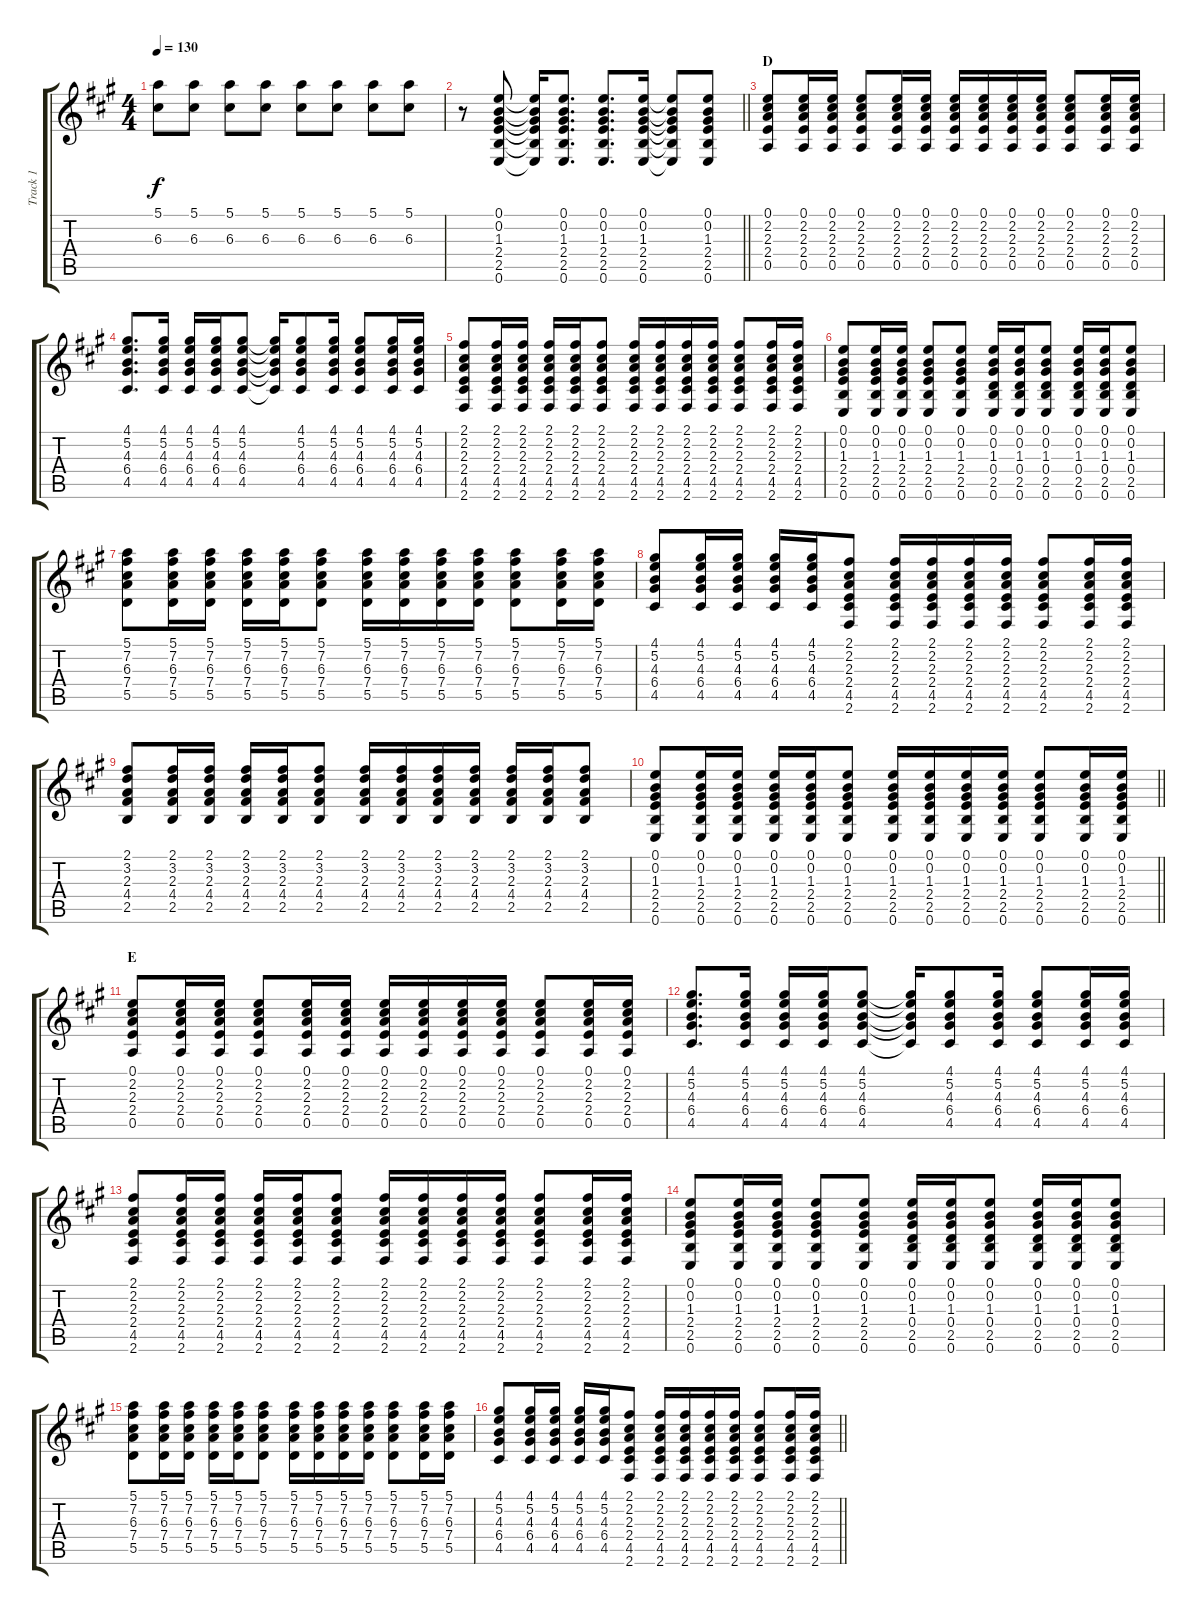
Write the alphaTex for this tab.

\track ("Track 1" "Track 1") {instrument acousticguitarsteel}
\staff {score tabs}
\tuning (E4 B3 G3 D3 A2 E2) {hide}
\ts (4 4)
\tempo 130
\clef g2
\ks a
(5.1{t} 6.3{t}).8{dy f} (5.1 6.3).8 (5.1 6.3).8 (5.1 6.3).8 (5.1 6.3).8 (5.1 6.3).8 (5.1 6.3).8 (5.1 6.3).8 |
\barLineRight lightlight
r.8 (0.1 0.2 1.3 2.4 2.5 0.6).8 (0.1{t} 0.2{t} 1.3{t} 2.4{t} 2.5{t} 0.6{t}).16 (0.1 0.2 1.3 2.4 2.5 0.6).8{d} (0.1 0.2 1.3 2.4 2.5 0.6).8{d} (0.1 0.2 1.3 2.4 2.5 0.6).16 (0.1{t} 0.2{t} 1.3{t} 2.4{t} 2.5{t} 0.6{t}).8 (0.1 0.2 1.3 2.4 2.5 0.6).8 |
\section ("" "D")
(0.1 2.2 2.3 2.4 0.5).8 (0.1 2.2 2.3 2.4 0.5).16 (0.1 2.2 2.3 2.4 0.5).16 (0.1 2.2 2.3 2.4 0.5).8 (0.1 2.2 2.3 2.4 0.5).16 (0.1 2.2 2.3 2.4 0.5).16 (0.1 2.2 2.3 2.4 0.5).16 (0.1 2.2 2.3 2.4 0.5).16 (0.1 2.2 2.3 2.4 0.5).16 (0.1 2.2 2.3 2.4 0.5).16 (0.1 2.2 2.3 2.4 0.5).8 (0.1 2.2 2.3 2.4 0.5).16 (0.1 2.2 2.3 2.4 0.5).16 |
(4.1 5.2 4.3 6.4 4.5).8{d} (4.1 5.2 4.3 6.4 4.5).16 (4.1 5.2 4.3 6.4 4.5).16 (4.1 5.2 4.3 6.4 4.5).16 (4.1 5.2 4.3 6.4 4.5).8 (4.1{t} 5.2{t} 4.3{t} 6.4{t} 4.5{t}).16 (4.1 5.2 4.3 6.4 4.5).8 (4.1 5.2 4.3 6.4 4.5).16 (4.1 5.2 4.3 6.4 4.5).8 (4.1 5.2 4.3 6.4 4.5).16 (4.1 5.2 4.3 6.4 4.5).16 |
(2.1 2.2 2.3 2.4 4.5 2.6).8 (2.1 2.2 2.3 2.4 4.5 2.6).16 (2.1 2.2 2.3 2.4 4.5 2.6).16 (2.1 2.2 2.3 2.4 4.5 2.6).16 (2.1 2.2 2.3 2.4 4.5 2.6).16 (2.1 2.2 2.3 2.4 4.5 2.6).8 (2.1 2.2 2.3 2.4 4.5 2.6).16 (2.1 2.2 2.3 2.4 4.5 2.6).16 (2.1 2.2 2.3 2.4 4.5 2.6).16 (2.1 2.2 2.3 2.4 4.5 2.6).16 (2.1 2.2 2.3 2.4 4.5 2.6).8 (2.1 2.2 2.3 2.4 4.5 2.6).16 (2.1 2.2 2.3 2.4 4.5 2.6).16 |
(0.1 0.2 1.3 2.4 2.5 0.6).8 (0.1 0.2 1.3 2.4 2.5 0.6).16 (0.1 0.2 1.3 2.4 2.5 0.6).16 (0.1 0.2 1.3 2.4 2.5 0.6).8 (0.1 0.2 1.3 2.4 2.5 0.6).8 (0.1 0.2 1.3 0.4 2.5 0.6).16 (0.1 0.2 1.3 0.4 2.5 0.6).16 (0.1 0.2 1.3 0.4 2.5 0.6).8 (0.1 0.2 1.3 0.4 2.5 0.6).16 (0.1 0.2 1.3 0.4 2.5 0.6).16 (0.1 0.2 1.3 0.4 2.5 0.6).8 |
(5.1 7.2 6.3 7.4 5.5).8 (5.1 7.2 6.3 7.4 5.5).16 (5.1 7.2 6.3 7.4 5.5).16 (5.1 7.2 6.3 7.4 5.5).16 (5.1 7.2 6.3 7.4 5.5).16 (5.1 7.2 6.3 7.4 5.5).8 (5.1 7.2 6.3 7.4 5.5).16 (5.1 7.2 6.3 7.4 5.5).16 (5.1 7.2 6.3 7.4 5.5).16 (5.1 7.2 6.3 7.4 5.5).16 (5.1 7.2 6.3 7.4 5.5).8 (5.1 7.2 6.3 7.4 5.5).16 (5.1 7.2 6.3 7.4 5.5).16 |
(4.1 5.2 4.3 6.4 4.5).8 (4.1 5.2 4.3 6.4 4.5).16 (4.1 5.2 4.3 6.4 4.5).16 (4.1 5.2 4.3 6.4 4.5).16 (4.1 5.2 4.3 6.4 4.5).16 (2.1 2.2 2.3 2.4 4.5 2.6).8 (2.1 2.2 2.3 2.4 4.5 2.6).16 (2.1 2.2 2.3 2.4 4.5 2.6).16 (2.1 2.2 2.3 2.4 4.5 2.6).16 (2.1 2.2 2.3 2.4 4.5 2.6).16 (2.1 2.2 2.3 2.4 4.5 2.6).8 (2.1 2.2 2.3 2.4 4.5 2.6).16 (2.1 2.2 2.3 2.4 4.5 2.6).16 |
(2.1 3.2 2.3 4.4 2.5).8 (2.1 3.2 2.3 4.4 2.5).16 (2.1 3.2 2.3 4.4 2.5).16 (2.1 3.2 2.3 4.4 2.5).16 (2.1 3.2 2.3 4.4 2.5).16 (2.1 3.2 2.3 4.4 2.5).8 (2.1 3.2 2.3 4.4 2.5).16 (2.1 3.2 2.3 4.4 2.5).16 (2.1 3.2 2.3 4.4 2.5).16 (2.1 3.2 2.3 4.4 2.5).16 (2.1 3.2 2.3 4.4 2.5).16 (2.1 3.2 2.3 4.4 2.5).16 (2.1 3.2 2.3 4.4 2.5).8 |
\barLineRight lightlight
(0.1 0.2 1.3 2.4 2.5 0.6).8 (0.1 0.2 1.3 2.4 2.5 0.6).16 (0.1 0.2 1.3 2.4 2.5 0.6).16 (0.1 0.2 1.3 2.4 2.5 0.6).16 (0.1 0.2 1.3 2.4 2.5 0.6).16 (0.1 0.2 1.3 2.4 2.5 0.6).8 (0.1 0.2 1.3 2.4 2.5 0.6).16 (0.1 0.2 1.3 2.4 2.5 0.6).16 (0.1 0.2 1.3 2.4 2.5 0.6).16 (0.1 0.2 1.3 2.4 2.5 0.6).16 (0.1 0.2 1.3 2.4 2.5 0.6).8 (0.1 0.2 1.3 2.4 2.5 0.6).16 (0.1 0.2 1.3 2.4 2.5 0.6).16 |
\section ("" "E")
(0.1 2.2 2.3 2.4 0.5).8 (0.1 2.2 2.3 2.4 0.5).16 (0.1 2.2 2.3 2.4 0.5).16 (0.1 2.2 2.3 2.4 0.5).8 (0.1 2.2 2.3 2.4 0.5).16 (0.1 2.2 2.3 2.4 0.5).16 (0.1 2.2 2.3 2.4 0.5).16 (0.1 2.2 2.3 2.4 0.5).16 (0.1 2.2 2.3 2.4 0.5).16 (0.1 2.2 2.3 2.4 0.5).16 (0.1 2.2 2.3 2.4 0.5).8 (0.1 2.2 2.3 2.4 0.5).16 (0.1 2.2 2.3 2.4 0.5).16 |
(4.1 5.2 4.3 6.4 4.5).8{d} (4.1 5.2 4.3 6.4 4.5).16 (4.1 5.2 4.3 6.4 4.5).16 (4.1 5.2 4.3 6.4 4.5).16 (4.1 5.2 4.3 6.4 4.5).8 (4.1{t} 5.2{t} 4.3{t} 6.4{t} 4.5{t}).16 (4.1 5.2 4.3 6.4 4.5).8 (4.1 5.2 4.3 6.4 4.5).16 (4.1 5.2 4.3 6.4 4.5).8 (4.1 5.2 4.3 6.4 4.5).16 (4.1 5.2 4.3 6.4 4.5).16 |
(2.1 2.2 2.3 2.4 4.5 2.6).8 (2.1 2.2 2.3 2.4 4.5 2.6).16 (2.1 2.2 2.3 2.4 4.5 2.6).16 (2.1 2.2 2.3 2.4 4.5 2.6).16 (2.1 2.2 2.3 2.4 4.5 2.6).16 (2.1 2.2 2.3 2.4 4.5 2.6).8 (2.1 2.2 2.3 2.4 4.5 2.6).16 (2.1 2.2 2.3 2.4 4.5 2.6).16 (2.1 2.2 2.3 2.4 4.5 2.6).16 (2.1 2.2 2.3 2.4 4.5 2.6).16 (2.1 2.2 2.3 2.4 4.5 2.6).8 (2.1 2.2 2.3 2.4 4.5 2.6).16 (2.1 2.2 2.3 2.4 4.5 2.6).16 |
(0.1 0.2 1.3 2.4 2.5 0.6).8 (0.1 0.2 1.3 2.4 2.5 0.6).16 (0.1 0.2 1.3 2.4 2.5 0.6).16 (0.1 0.2 1.3 2.4 2.5 0.6).8 (0.1 0.2 1.3 2.4 2.5 0.6).8 (0.1 0.2 1.3 0.4 2.5 0.6).16 (0.1 0.2 1.3 0.4 2.5 0.6).16 (0.1 0.2 1.3 0.4 2.5 0.6).8 (0.1 0.2 1.3 0.4 2.5 0.6).16 (0.1 0.2 1.3 0.4 2.5 0.6).16 (0.1 0.2 1.3 0.4 2.5 0.6).8 |
(5.1 7.2 6.3 7.4 5.5).8 (5.1 7.2 6.3 7.4 5.5).16 (5.1 7.2 6.3 7.4 5.5).16 (5.1 7.2 6.3 7.4 5.5).16 (5.1 7.2 6.3 7.4 5.5).16 (5.1 7.2 6.3 7.4 5.5).8 (5.1 7.2 6.3 7.4 5.5).16 (5.1 7.2 6.3 7.4 5.5).16 (5.1 7.2 6.3 7.4 5.5).16 (5.1 7.2 6.3 7.4 5.5).16 (5.1 7.2 6.3 7.4 5.5).8 (5.1 7.2 6.3 7.4 5.5).16 (5.1 7.2 6.3 7.4 5.5).16 |
\barLineRight lightlight
(4.1 5.2 4.3 6.4 4.5).8 (4.1 5.2 4.3 6.4 4.5).16 (4.1 5.2 4.3 6.4 4.5).16 (4.1 5.2 4.3 6.4 4.5).16 (4.1 5.2 4.3 6.4 4.5).16 (2.1 2.2 2.3 2.4 4.5 2.6).8 (2.1 2.2 2.3 2.4 4.5 2.6).16 (2.1 2.2 2.3 2.4 4.5 2.6).16 (2.1 2.2 2.3 2.4 4.5 2.6).16 (2.1 2.2 2.3 2.4 4.5 2.6).16 (2.1 2.2 2.3 2.4 4.5 2.6).8 (2.1 2.2 2.3 2.4 4.5 2.6).16 (2.1 2.2 2.3 2.4 4.5 2.6).16
